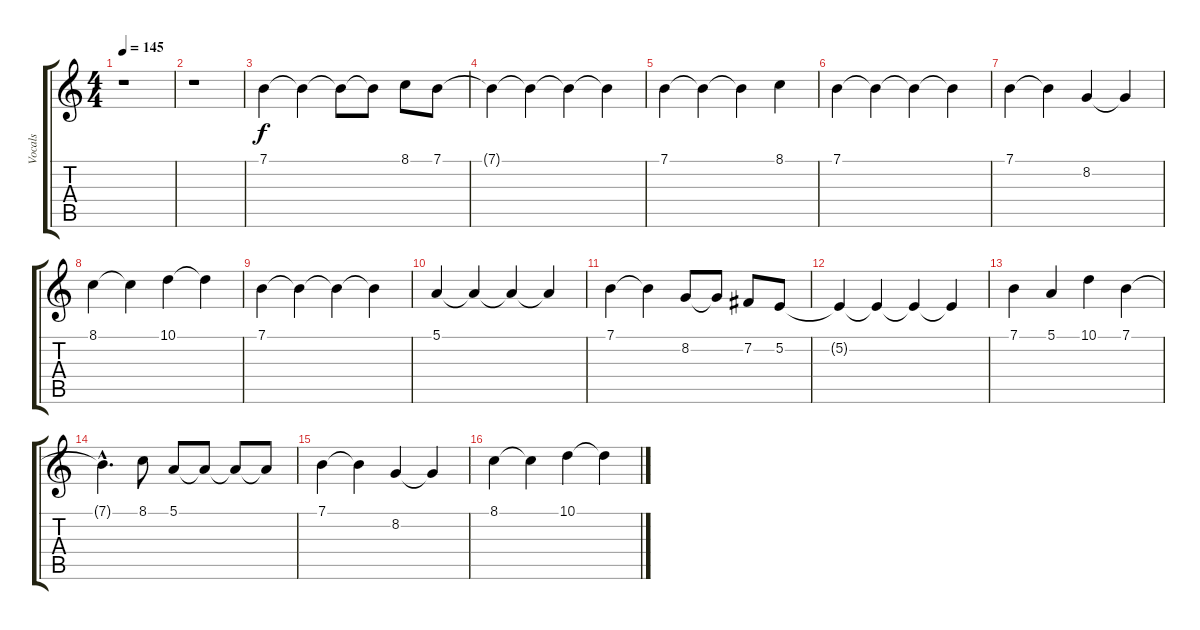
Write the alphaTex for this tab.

\track ("Vocals" "Vocals") {instrument violin}
\staff {score tabs}
\tuning (E4 B3 G3 D3 A2 E2) {hide}
\ts (4 4)
\tempo 145
\clef g2
\ks c
r.1{dy f} |
r.1 |
7.1.4 7.1{t}.4 7.1{t}.8 7.1{t}.8 8.1.8 7.1.8 |
7.1{t}.4 7.1{t}.4 7.1{t}.4 7.1{t}.4 |
7.1.4 7.1{t}.4 7.1{t}.4 8.1.4 |
7.1.4 7.1{t}.4 7.1{t}.4 7.1{t}.4 |
7.1.4 7.1{t}.4 8.2.4 8.2{t}.4 |
8.1.4 8.1{t}.4 10.1.4 10.1{t}.4 |
7.1.4 7.1{t}.4 7.1{t}.4 7.1{t}.4 |
5.1.4 5.1{t}.4 5.1{t}.4 5.1{t}.4 |
7.1.4 7.1{t}.4 8.2.8 8.2{t}.8 7.2.8 5.2.8 |
5.2{t}.4 5.2{t}.4 5.2{t}.4 5.2{t}.4 |
7.1.4 5.1.4 10.1.4 7.1.4 |
7.1{hac t}.4{d} 8.1.8 5.1.8 5.1{t}.8 5.1{t}.8 5.1{t}.8 |
7.1.4 7.1{t}.4 8.2.4 8.2{t}.4 |
8.1.4 8.1{t}.4 10.1.4 10.1{t}.4
